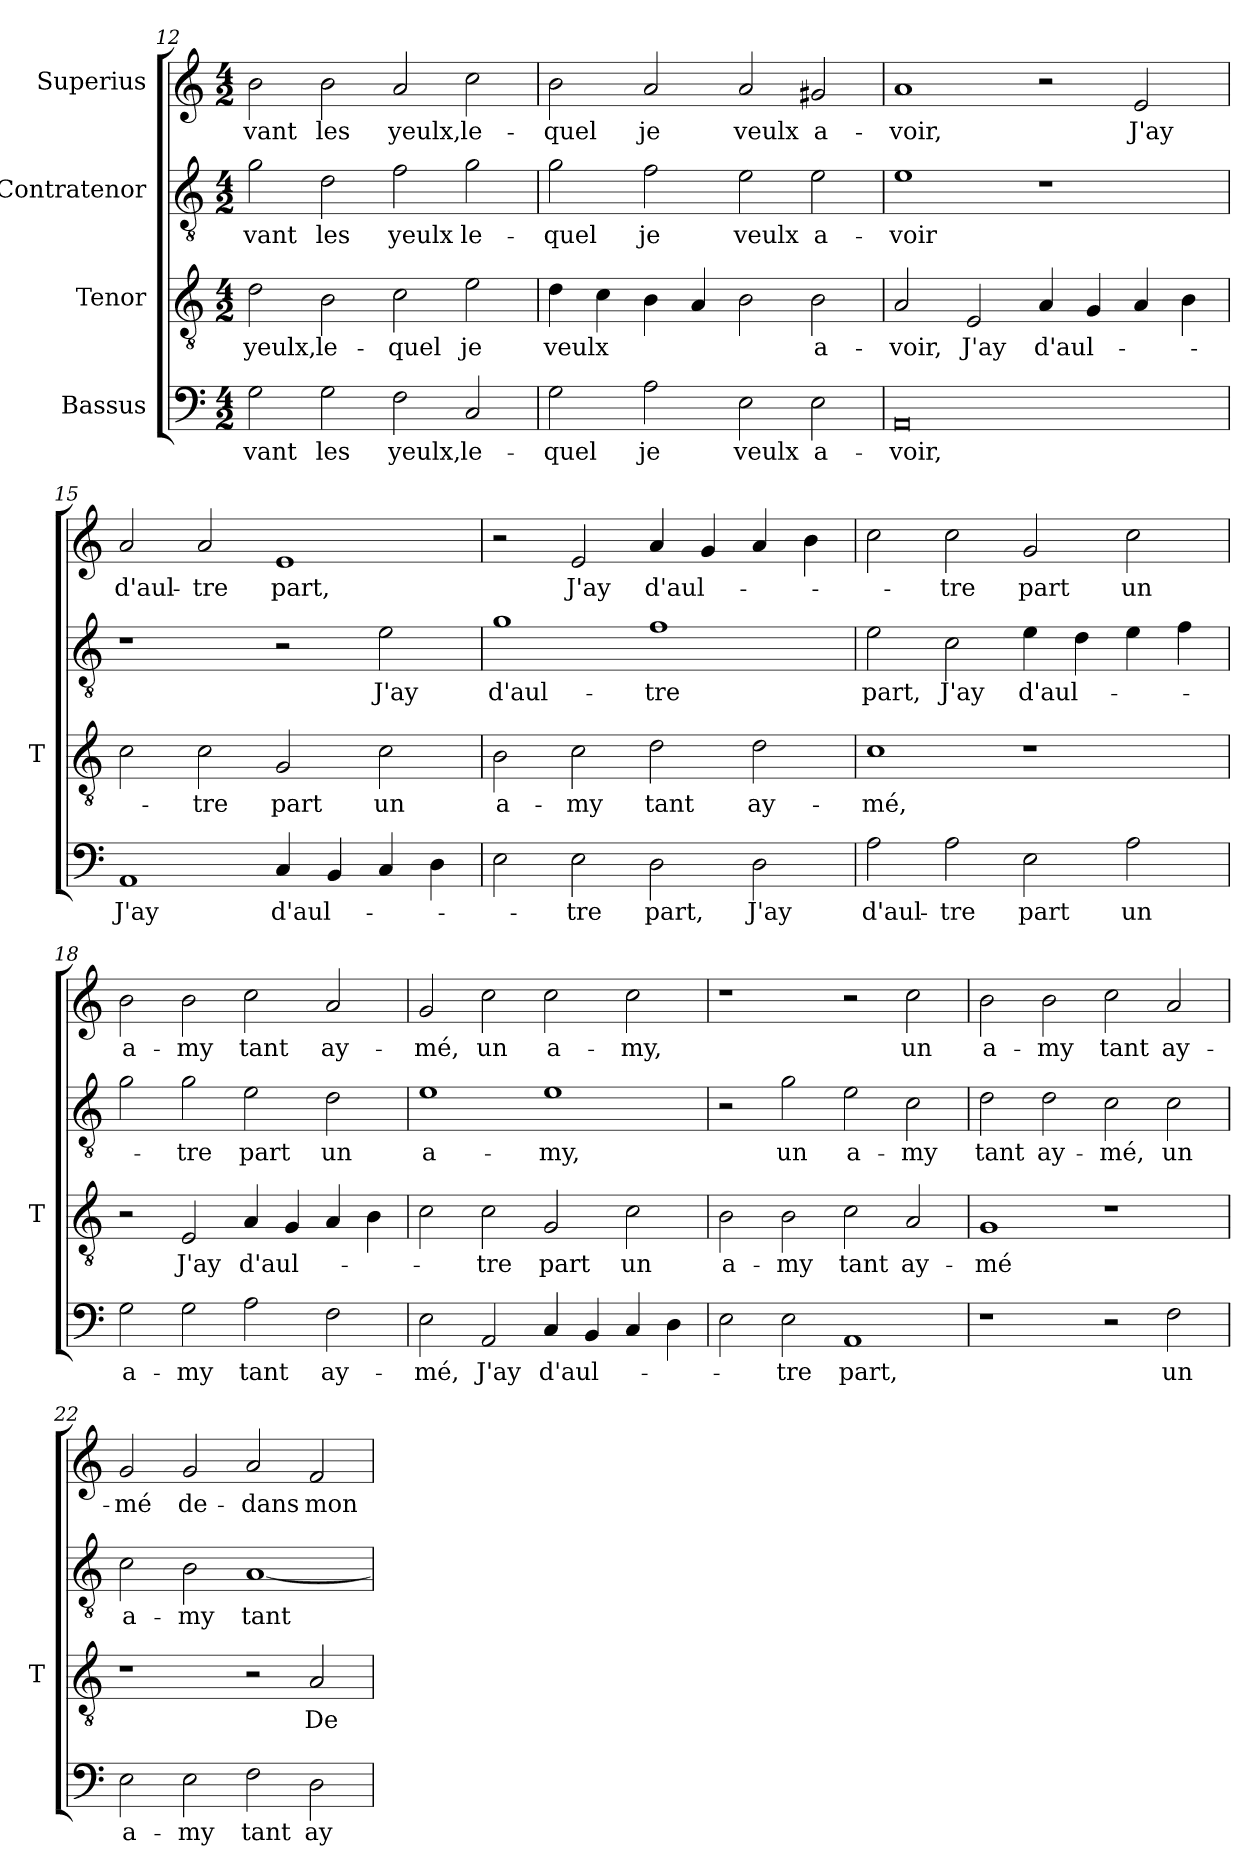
**kern	**text	**kern	**text	**kern	**text	**kern	**text
*part4	*part4	*part3	*part3	*part2	*part2	*part1	*part1
*staff4	*staff4	*staff3	*staff3	*staff2	*staff2	*staff1	*staff1
*I"Bassus	*	*I"Tenor	*	*I"Contratenor	*	*I"Superius	*
*	*	*I'T	*	*	*	*	*
*clefF4	*	*clefGv2	*	*clefGv2	*	*clefG2	*
*k[]	*	*k[]	*	*k[]	*	*k[]	*
*M4/2	*	*M4/2	*	*M4/2	*	*M4/2	*
=12	=12	=12	=12	=12	=12	=12	=12
2G	-vant	2d	-yeulx,	2g	-vant	2b	-vant
2G	-les	2B	le-	2d	-les	2b	-les
2F	-yeulx,	2c	-quel	2f	-yeulx	2a	-yeulx,
2C	le-	2e	-je	2g	le-	2cc	le-
=13	=13	=13	=13	=13	=13	=13	=13
2G	-quel	4d	-veulx	2g	-quel	2b	-quel
.	.	4c	.	.	.	.	.
2A	-je	4B	.	2f	-je	2a	-je
.	.	4A	.	.	.	.	.
2E	-veulx	2B	.	2e	-veulx	2a	-veulx
2E	a-	2B	a-	2e	a-	2g#X	a-
=14	=14	=14	=14	=14	=14	=14	=14
0AA	-voir,	2A	-voir,	1e	-voir	1a	-voir,
.	.	2E	-J'ay	.	.	.	.
.	.	4A	d'aul-	1r	.	2r	.
.	.	4G	.	.	.	.	.
.	.	4A	.	.	.	2e	-J'ay
.	.	4B	.	.	.	.	.
=15	=15	=15	=15	=15	=15	=15	=15
1AA	-J'ay	2c	.	1r	.	2a	d'aul-
.	.	2c	-tre	.	.	2a	-tre
4C	d'aul-	2G	-part	2r	.	1e	-part,
4BB	.	.	.	.	.	.	.
4C	.	2c	-un	2e	-J'ay	.	.
4D	.	.	.	.	.	.	.
=16	=16	=16	=16	=16	=16	=16	=16
2E	.	2B	a-	1g	d'aul-	2r	.
2E	-tre	2c	-my	.	.	2e	-J'ay
2D	-part,	2d	-tant	1f	-tre	4a	d'aul-
.	.	.	.	.	.	4g	.
2D	-J'ay	2d	ay-	.	.	4a	.
.	.	.	.	.	.	4b	.
=17	=17	=17	=17	=17	=17	=17	=17
2A	d'aul-	1c	-mé,	2e	-part,	2cc	.
2A	-tre	.	.	2c	-J'ay	2cc	-tre
2E	-part	1r	.	4e	d'aul-	2g	-part
.	.	.	.	4d	.	.	.
2A	-un	.	.	4e	.	2cc	-un
.	.	.	.	4f	.	.	.
=18	=18	=18	=18	=18	=18	=18	=18
2G	a-	2r	.	2g	.	2b	a-
2G	-my	2E	-J'ay	2g	-tre	2b	-my
2A	-tant	4A	d'aul-	2e	-part	2cc	-tant
.	.	4G	.	.	.	.	.
2F	ay-	4A	.	2d	-un	2a	ay-
.	.	4B	.	.	.	.	.
=19	=19	=19	=19	=19	=19	=19	=19
2E	-mé,	2c	.	1e	a-	2g	-mé,
2AA	-J'ay	2c	-tre	.	.	2cc	-un
4C	d'aul-	2G	-part	1e	-my,	2cc	a-
4BB	.	.	.	.	.	.	.
4C	.	2c	-un	.	.	2cc	-my,
4D	.	.	.	.	.	.	.
=20	=20	=20	=20	=20	=20	=20	=20
2E	.	2B	a-	2r	.	1r	.
2E	-tre	2B	-my	2g	-un	.	.
1AA	-part,	2c	-tant	2e	a-	2r	.
.	.	2A	ay-	2c	-my	2cc	-un
=21	=21	=21	=21	=21	=21	=21	=21
1r	.	1G	-mé	2d	-tant	2b	a-
.	.	.	.	2d	ay-	2b	-my
2r	.	1r	.	2c	-mé,	2cc	-tant
2F	-un	.	.	2c	-un	2a	ay-
=22	=22	=22	=22	=22	=22	=22	=22
2E	a-	1r	.	2c	a-	2g	-mé
2E	-my	.	.	2B	-my	2g	de-
2F	-tant	2r	.	[1A	-tant	2a	-dans
2D	ay-	2A	De-	.	.	2f	-mon
=	=	=	=	=	=	=	=
*-	*-	*-	*-	*-	*-	*-	*-
